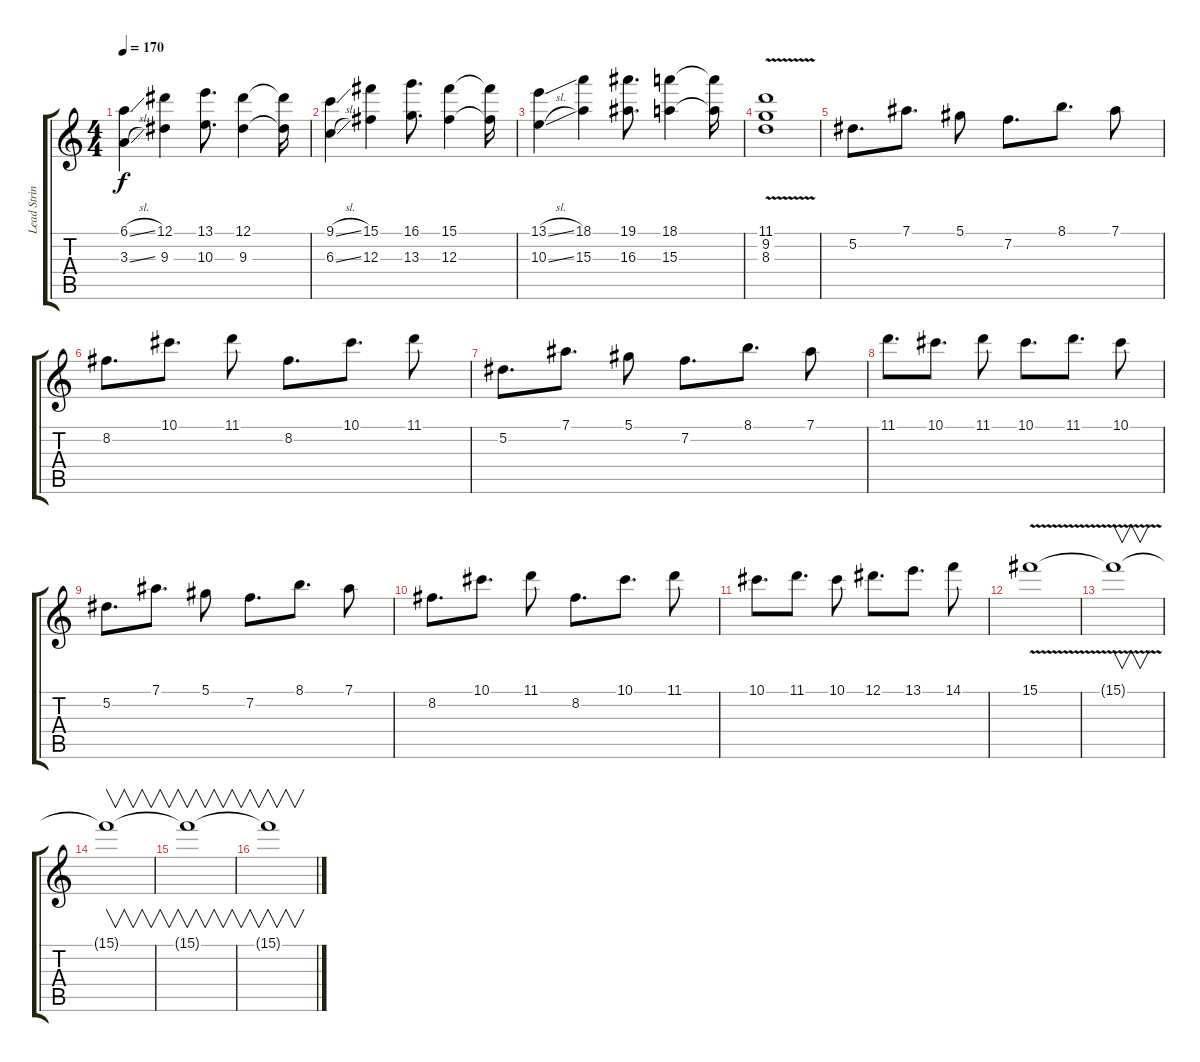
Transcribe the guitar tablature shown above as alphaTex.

\track ("Lead Strings" "Lead Strin") {instrument lead6voice}
\staff {score tabs}
\tuning (Eb5 Bb4 Gb4 Db4 Ab3 Eb3) {hide}
\ts (4 4)
\tempo 170
\clef g2
\ks c
(6.1{sl} 3.3{sl}).4{dy f instrument lead6voice} (12.1 9.3).4 (13.1 10.3).8{d} (12.1 9.3).4 (12.1{t} 9.3{t}).16 |
(9.1{sl} 6.3{sl}).4 (15.1 12.3).4 (16.1 13.3).8{d} (15.1 12.3).4 (15.1{t} 12.3{t}).16 |
(13.1{sl} 10.3{sl}).4 (18.1 15.3).4 (19.1 16.3).8{d} (18.1 15.3).4 (18.1{t} 15.3{t}).16 |
(11.1{v} 9.2{v} 8.3{v}).1{instrument rockorgan} |
5.2.8{d instrument lead6voice} 7.1.8{d} 5.1.8 7.2.8{d} 8.1.8{d} 7.1.8 |
8.2.8{d} 10.1.8{d} 11.1.8 8.2.8{d} 10.1.8{d} 11.1.8 |
5.2.8{d} 7.1.8{d} 5.1.8 7.2.8{d} 8.1.8{d} 7.1.8 |
11.1.8{d} 10.1.8{d} 11.1.8 10.1.8{d} 11.1.8{d} 10.1.8 |
5.2.8{d instrument lead6voice} 7.1.8{d} 5.1.8 7.2.8{d} 8.1.8{d} 7.1.8 |
8.2.8{d} 10.1.8{d} 11.1.8 8.2.8{d} 10.1.8{d} 11.1.8 |
10.1.8{d} 11.1.8{d} 10.1.8 12.1.8{d} 13.1.8{d} 14.1.8 |
15.1{v}.1 |
15.1{t}.1{v} |
15.1{t}.1{v} |
15.1{t}.1{v} |
15.1{t}.1{v}
